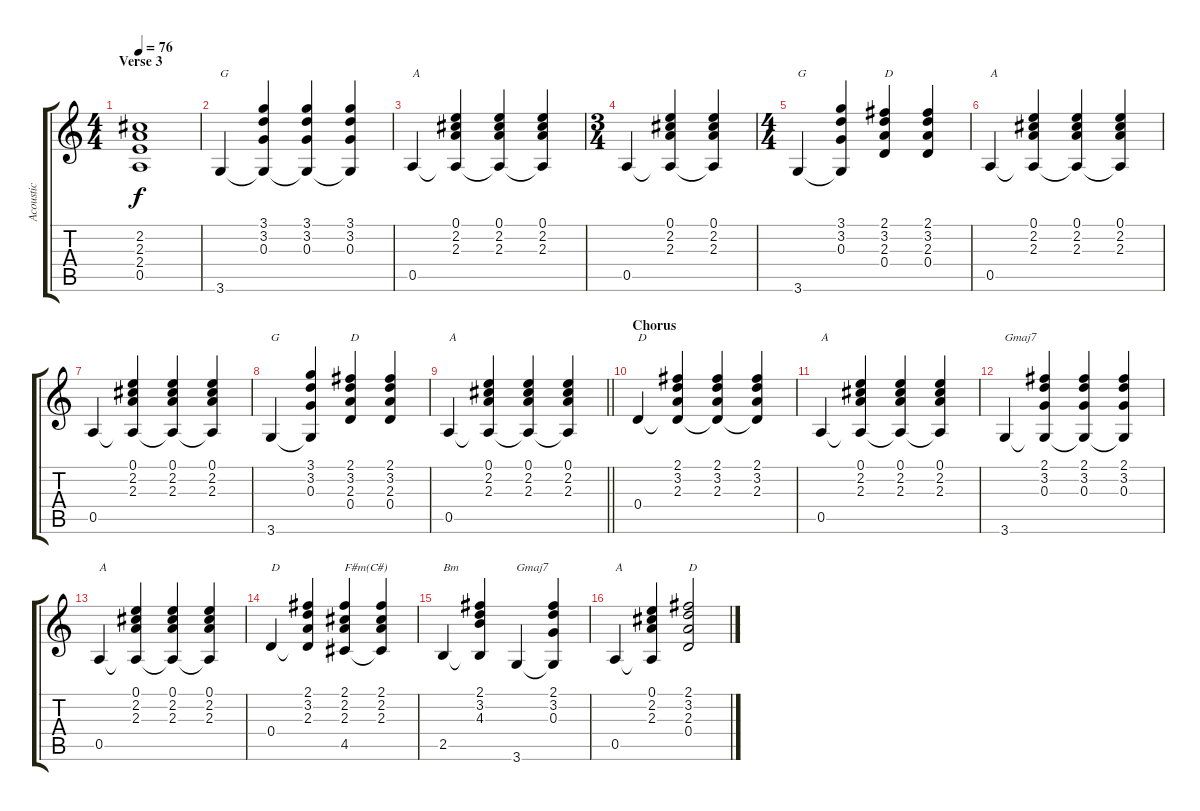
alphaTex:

\track ("Acoustic" "Acoustic") {instrument acousticguitarsteel}
\staff {score tabs}
\tuning (E4 B3 G3 D3 A2 E2) {hide}
\ts (4 4)
\section ("" "Verse 3")
\tempo 76
\clef g2
\ks c
(2.2{t} 2.3{t} 2.4{t} 0.5{t}).1{dy f} |
3.6.4{txt "G"} (3.1 3.2 0.3 3.6{t}).4 (3.1 3.2 0.3 3.6{t}).4 (3.1 3.2 0.3 3.6{t}).4 |
0.5.4{txt "A"} (0.1 2.2 2.3 0.5{t}).4 (0.1 2.2 2.3 0.5{t}).4 (0.1 2.2 2.3 0.5{t}).4 |
\ts (3 4)
0.5.4 (0.1 2.2 2.3 0.5{t}).4 (0.1 2.2 2.3 0.5{t}).4 |
\ts (4 4)
3.6.4{txt "G"} (3.1 3.2 0.3 3.6{t}).4 (2.1 3.2 2.3 0.4).4{txt "D"} (2.1 3.2 2.3 0.4).4 |
0.5.4{txt "A"} (0.1 2.2 2.3 0.5{t}).4 (0.1 2.2 2.3 0.5{t}).4 (0.1 2.2 2.3 0.5{t}).4 |
0.5.4 (0.1 2.2 2.3 0.5{t}).4 (0.1 2.2 2.3 0.5{t}).4 (0.1 2.2 2.3 0.5{t}).4 |
3.6.4{txt "G"} (3.1 3.2 0.3 3.6{t}).4 (2.1 3.2 2.3 0.4).4{txt "D"} (2.1 3.2 2.3 0.4).4 |
\barLineRight lightlight
0.5.4{txt "A"} (0.1 2.2 2.3 0.5{t}).4 (0.1 2.2 2.3 0.5{t}).4 (0.1 2.2 2.3 0.5{t}).4 |
\section ("" "Chorus")
0.4.4{txt "D"} (2.1 3.2 2.3 0.4{t}).4 (2.1 3.2 2.3 0.4{t}).4 (2.1 3.2 2.3 0.4{t}).4 |
0.5.4{txt "A"} (0.1 2.2 2.3 0.5{t}).4 (0.1 2.2 2.3 0.5{t}).4 (0.1 2.2 2.3 0.5{t}).4 |
3.6.4{txt "Gmaj7"} (2.1 3.2 0.3 3.6{t}).4 (2.1 3.2 0.3 3.6{t}).4 (2.1 3.2 0.3 3.6{t}).4 |
0.5.4{txt "A"} (0.1 2.2 2.3 0.5{t}).4 (0.1 2.2 2.3 0.5{t}).4 (0.1 2.2 2.3 0.5{t}).4 |
0.4.4{txt "D"} (2.1 3.2 2.3 0.4{t}).4 (2.1 2.2 2.3 4.5).4{txt "F#m(C#)"} (2.1 2.2 2.3 4.5{t}).4 |
2.5.4{txt "Bm"} (2.1 3.2 4.3 2.5{t}).4 3.6.4{txt "Gmaj7"} (2.1 3.2 0.3 3.6{t}).4 |
0.5.4{txt "A"} (0.1 2.2 2.3 0.5{t}).4 (2.1 3.2 2.3 0.4).2{txt "D"}
